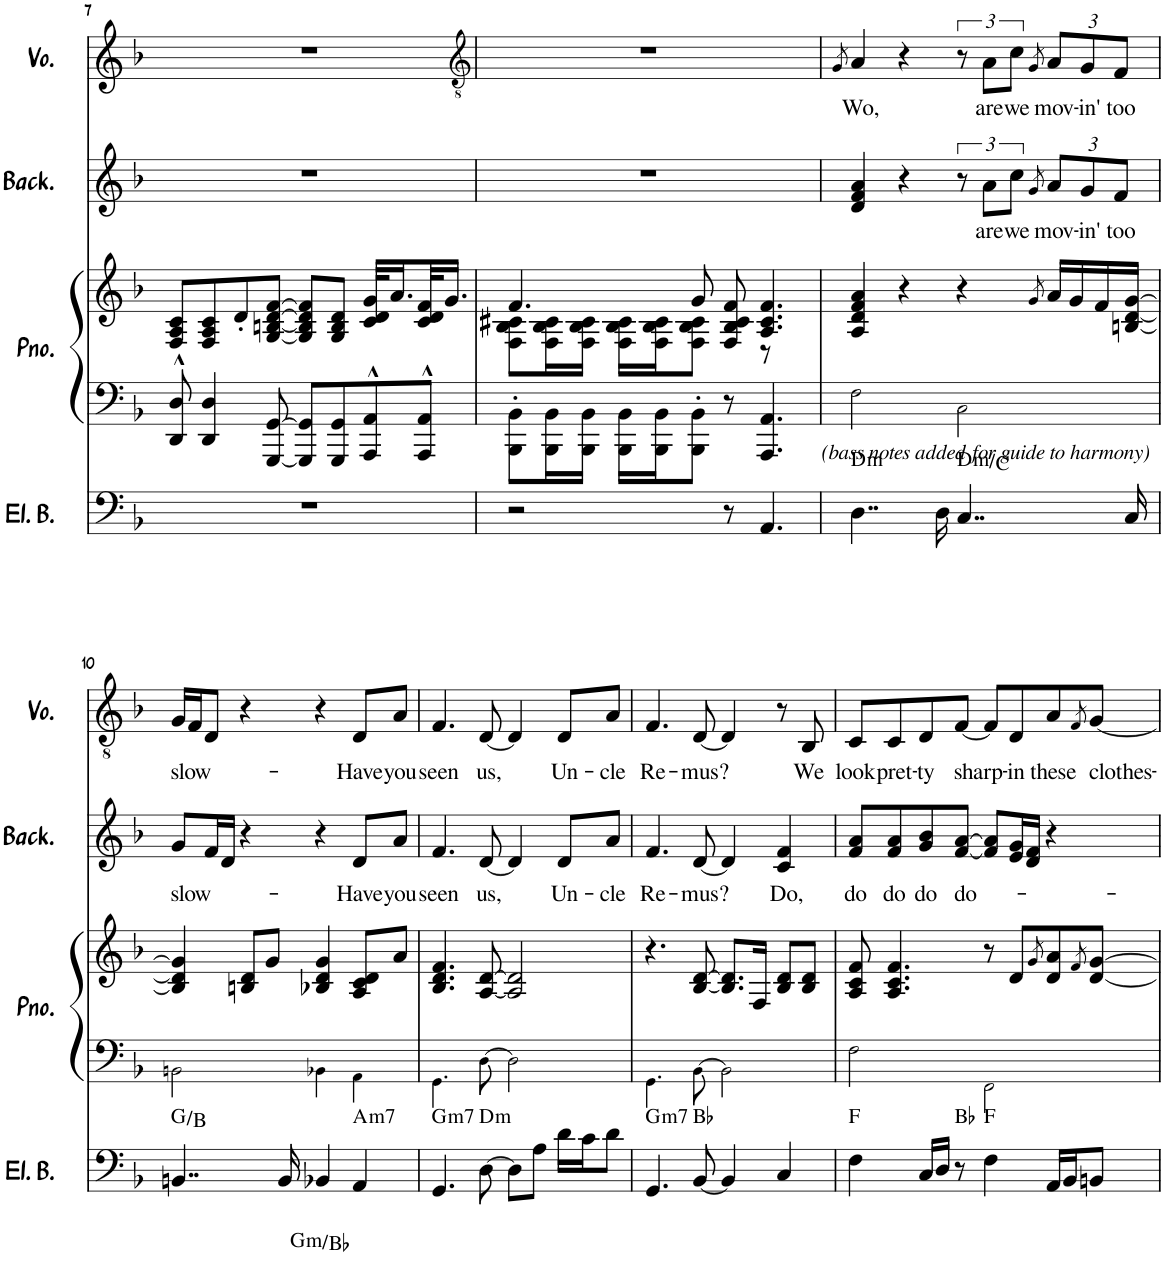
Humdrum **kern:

**kern	**harte	**kern	**kern	**kern	**text	**kern	**text
*part4	*part4	*part3	*part3	*part2	*part2	*part1	*part1
*staff5	*	*staff4	*staff3	*staff2	*staff2	*staff1	*staff1
*I"5-str. Electric Bass	*	*I"Piano	*	*I"Backup Singers	*	*I"Voice	*
*I'El. B.	*	*I'Pno.	*	*I'Back.	*	*I'Vo.	*
!!LO:PB:g=z
*clefF4	*	*clefF4	*clefG2	*clefG2	*	*clefG2	*
*Trd7c12	*	*	*	*	*	*	*
*k[b-]	*	*k[b-]	*k[b-]	*k[b-]	*	*k[b-]	*
*M4/4	*	*M4/4	*M4/4	*M4/4	*	*M4/4	*
=7	=7	=7	=7	=7	=7	=7	=7
1r	.	8DD/^^ 8D/^^	8F/ 8A/ 8c/L	1r	.	1r	.
.	.	4DD/ 4D/	8F/ 8A/ 8c/	.	.	.	.
.	.	.	8d'/	.	.	.	.
.	.	[8GGG/ [8GG/	[8G/ [8Bn/ [8d/ [8f/J	.	.	.	.
.	.	8GGG/] 8GG/]L	8G/] 8B/] 8d/] 8f/]L	.	.	.	.
.	.	8GGG/ 8GG/	8G/ 8B/ 8d/J	.	.	.	.
.	.	8AAA/^^ 8AA/^^	32c/ 32d/ 32g/KLL	.	.	.	.
.	.	.	16.a/	.	.	.	.
.	.	8AAA/^^ 8AA/^^J	32c/ 32d/ 32f/K	.	.	.	.
.	.	.	16.g/JJ	.	.	.	.
=8	=8	=8	=8	=8	=8	=8	=8
*	*	*	*	*	*	*clefGv2	*
*	*	*	*^	*	*	*	*
2r	.	8BBB-\' 8BB-\'L	4.f/	8F\ 8B-\ 8c#X\L	1r	.	1r	.
.	.	16BBB-\ 16BB-\L	.	16F\ 16B-\ 16c#\L	.	.	.	.
.	.	16BBB-\ 16BB-\JJ	.	16F\ 16B-\ 16c#\JJ	.	.	.	.
.	.	16BBB-\ 16BB-\LL	.	16F\ 16B-\ 16c#\LL	.	.	.	.
.	.	16BBB-\ 16BB-\J	.	16F\ 16B-\ 16c#\J	.	.	.	.
.	.	8BBB-\' 8BB-\'J	8g/	8F\ 8B-\ 8c#\J	.	.	.	.
8r	.	8r	8ryy	8F/ 8B-/ 8c#/ 8f/	.	.	.	.
4.AA/	.	4.AAA/ 4.AA/	4.A/ 4.c#X/ 4.f/	8r	.	.	.	.
.	.	.	.	4ryy	.	.	.	.
*	*	*	*v	*v	*	*	*	*
=9	=9	=9	=9	=9	=9	=9	=9
.	.	.	.	.	.	8qG/	.
!	!	!LO:TX:b:i:t=(bass notes added for guide to harmony)	!	!	!	!	!
!	!LO:H:kt=m	!	!	!	!	!	!LO:LY:b
4..D\	D:min	2F!\	4A/ 4d/ 4f/ 4a/	4d/ 4f/ 4a/	.	4A/	Wo,
.	.	.	4r	4r	.	4r	.
16D\	.	.	.	.	.	.	.
!	!LO:H:kt=m	!	!	!	!	!	!
4..C/	D:min/b7	2C!\	4r	12r	.	12r	.
!	!	!	!	!	!LO:LY:b	!	!LO:LY:b
.	.	.	.	12a\L	are	12A\L	are
!	!	!	!	!	!LO:LY:b	!	!LO:LY:b
.	.	.	.	12cc\J	we	12c\J	we
.	.	.	8qg/	8qg/	.	8qG/	.
*	*	*	*	*Xbrackettup	*	*	*
!	!	!	!	!	!LO:LY:b	!	!
*	*	*	*	*	*	*Xbrackettup	*
!	!	!	!	!	!	!	!LO:LY:b
.	.	.	16a/LL	12a/L	mov-	12A/L	mov-
.	.	.	16g/	.	.	.	.
!	!	!	!	!	!LO:LY:b	!	!LO:LY:b
.	.	.	.	12g/	-in'	12G/	-in'
.	.	.	16f/	.	.	.	.
!	!	!	!	!	!LO:LY:b	!	!LO:LY:b
.	.	.	.	12f/J	too	12F/J	too
16C/	.	.	[16Bn/ [16d/ [16g/JJ	.	.	.	.
!!LO:LB:g=z
=10	=10	=10	=10	=10	=10	=10	=10
!	!	!	!	!	!LO:LY:b	!	!LO:LY:b
4..BBn/	G:maj/3	2BBn!\	4B/] 4d/] 4g/]	8g/L	slow-	16G/LL	slow-
.	.	.	.	.	.	16F/J	.
.	.	.	.	16f/L	.	8D/J	.
.	.	.	.	16d/JJ	.	.	.
.	.	.	8Bn/ 8d/L	4r	.	4r	.
.	.	.	8g/J	.	.	.	.
16BB/	.	.	.	.	.	.	.
!	!LO:H:kt=m	!	!	!	!	!	!
4BB-X/	G:min/b3	4BB-X!\	4B-X/ 4d/ 4g/	4r	.	4r	.
!	!LO:H:kt=m7	!	!	!	!LO:LY:b	!	!LO:LY:b
4AA/	A:min7	4AA!\	8A/ 8c/ 8d/L	8d/L	-Have	8D/L	-Have
!	!	!	!	!	!LO:LY:b	!	!LO:LY:b
.	.	.	8a/J	8a/J	you	8A/J	you
=11	=11	=11	=11	=11	=11	=11	=11
!	!LO:H:kt=m7	!	!	!	!LO:LY:b	!	!LO:LY:b
4.GG/	G:min7	4.GG!\	4.B-/ 4.d/ 4.f/	4.f/	seen	4.F/	seen
!	!LO:H:kt=m	!	!	!	!LO:LY:b	!	!LO:LY:b
[8D\	D:min	[8D!\	[8A/ [8d/	[8d/	us,	[8D/	us,
8D\L]	.	2D!\]	2A/] 2d/]	4d/]	.	4D/]	.
8A\J	.	.	.	.	.	.	.
!	!	!	!	!	!LO:LY:b	!	!LO:LY:b
16d\LL	.	.	.	8d/L	Un-	8D/L	Un-
16c\J	.	.	.	.	.	.	.
!	!	!	!	!	!LO:LY:b	!	!LO:LY:b
8d\J	.	.	.	8a/J	-cle	8A/J	-cle
=12	=12	=12	=12	=12	=12	=12	=12
!	!LO:H:kt=m7	!	!	!	!LO:LY:b	!	!LO:LY:b
4.GG/	G:min7	4.GG!\	4.r	4.f/	Re-	4.F/	Re-
!	!	!	!	!	!LO:LY:b	!	!LO:LY:b
[8BB-/	Bb:maj	[8BB-!\	[8B-/ [8d/	[8d/	-mus?	[8D/	-mus?
4BB-/]	.	2BB-!\]	8.B-/] 8.d/]L	4d/]	.	4D/]	.
.	.	.	16F/Jk	.	.	.	.
!	!	!	!	!	!LO:LY:b	!	!
4C/	.	.	8B-/ 8d/L	4c/ 4f/	Do,	8r	.
!	!	!	!	!	!	!	!LO:LY:b
.	.	.	8B-/ 8d/J	.	.	8BB-/	We
=13	=13	=13	=13	=13	=13	=13	=13
!	!	!	!	!	!LO:LY:b	!	!LO:LY:b
4F\	F:maj	2F!\	8A/ 8c/ 8f/	8f/ 8a/L	do	8C/L	look
!	!	!	!	!	!LO:LY:b	!	!LO:LY:b
.	.	.	4.A/ 4.c/ 4.f/	8f/ 8a/	do	8C/	pret-
!	!	!	!	!	!LO:LY:b	!	!LO:LY:b
16C/LL	.	.	.	8g/ 8b-/	do	8D/	-ty
16D/JJ	.	.	.	.	.	.	.
!	!	!	!	!	!LO:LY:b	!	!LO:LY:b
8r	Bb:maj	.	.	[8f/ [8a/J	do-	[8F/J	sharp-
4F\	F:maj	2FF!\	8r	8f/] 8a/]L	.	8F/L]	.
!	!	!	!	!	!	!	!LO:LY:b
.	.	.	8d/L	16e/ 16g/L	.	8D/	-in
.	.	.	.	16d/ 16f/JJ	.	.	.
.	.	.	8qg/	.	.	.	.
!	!	!	!	!	!	!	!LO:LY:b
16AA/LL	.	.	8d/ 8a/	4r	.	8A/	these
16BB-/J	.	.	.	.	.	.	.
.	.	.	8qf/	.	.	8qF/	.
!	!	!	!	!	!	!	!LO:LY:b
8BBn/J	.	.	[8d/ [8g/J	.	.	[8G/J	clothes-
=	=	=	=	=	=	=	=
*-	*-	*-	*-	*-	*-	*-	*-
